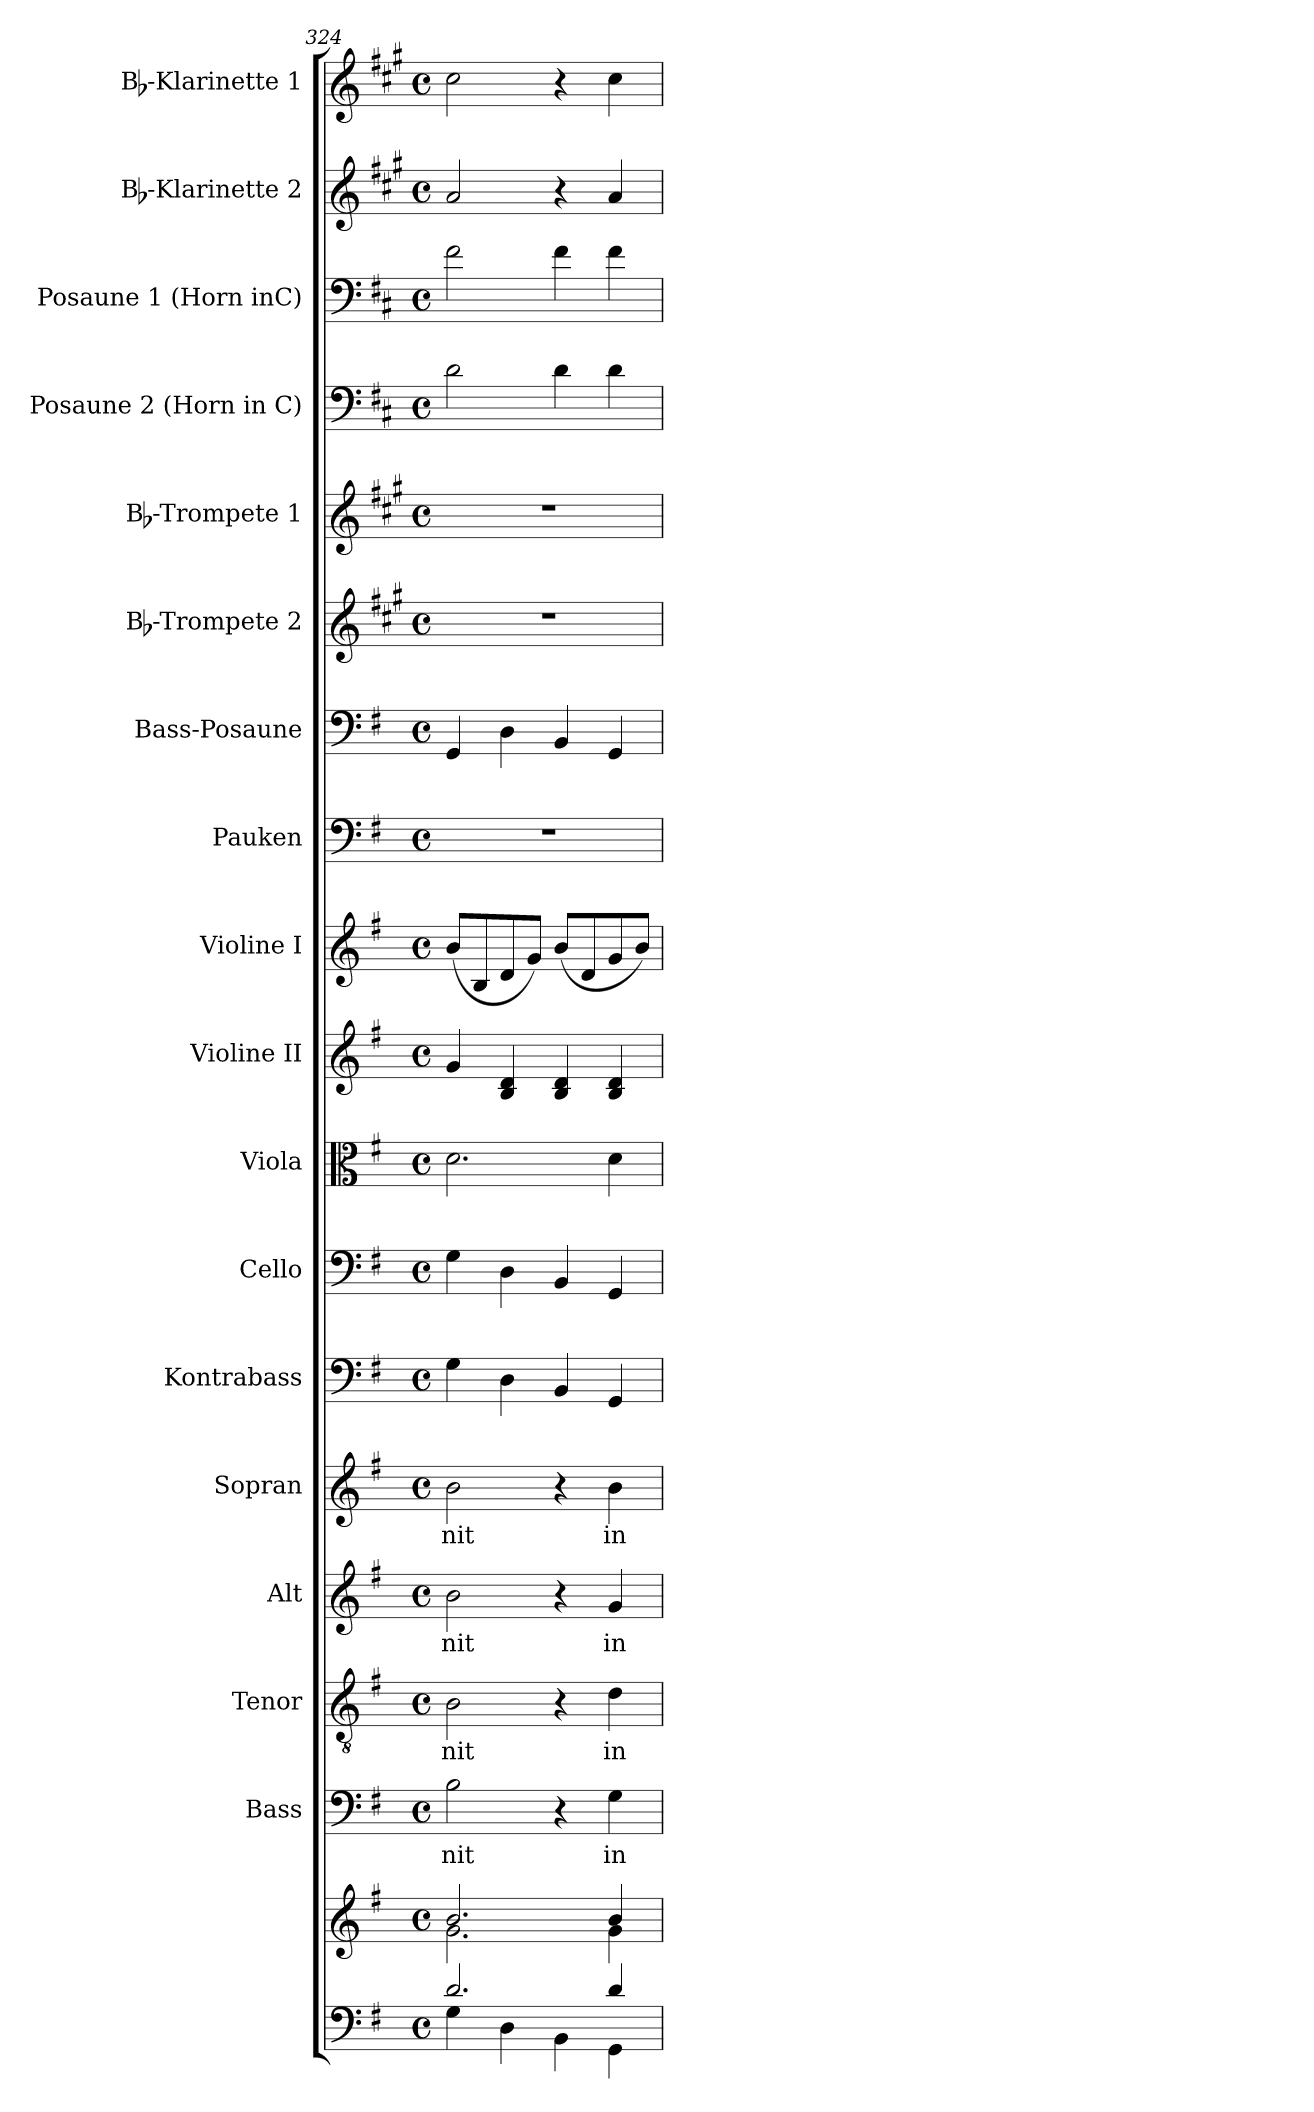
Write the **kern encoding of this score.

**kern	**kern	**kern	**text	**kern	**text	**kern	**text	**kern	**text	**kern	**kern	**kern	**kern	**kern	**kern	**kern	**kern	**kern	**kern	**kern	**kern	**kern
*part18	*part18	*part17	*part17	*part16	*part16	*part15	*part15	*part14	*part14	*part13	*part12	*part11	*part10	*part9	*part8	*part7	*part6	*part5	*part4	*part3	*part2	*part1
*staff19	*staff18	*staff17	*staff17	*staff16	*staff16	*staff15	*staff15	*staff14	*staff14	*staff13	*staff12	*staff11	*staff10	*staff9	*staff8	*staff7	*staff6	*staff5	*staff4	*staff3	*staff2	*staff1
*	*	*I"Bass	*	*I"Tenor	*	*I"Alt	*	*I"Sopran	*	*I"Kontrabass	*I"Cello	*I"Viola	*I"Violine II	*I"Violine I	*I"Pauken	*I"Bass-Posaune	*I"Bb-Trompete 2	*I"Bb-Trompete 1	*I"Posaune 2 (Horn in C)	*I"Posaune 1 (Horn inC)	*I"Bb-Klarinette 2	*I"Bb-Klarinette 1
*	*	*I'B.	*	*I'T.	*	*I'A.	*	*I'S.	*	*I'Kb.	*	*I'Vla.	*I'Vl. II	*I'Vl. I	*I'Pk.	*I'B-Pos.	*I'Bb Trp. 2	*I'Bb Trp. 1	*I'Pos. 2	*I'Pos. 1	*I'Bb Kl. 2	*I'Bb Kl. 1
!!LO:PB:g=z
*clefF4	*clefG2	*clefF4	*	*clefGv2	*	*clefG2	*	*clefG2	*	*clefF4	*clefF4	*clefC3	*clefG2	*clefG2	*clefF4	*clefF4	*clefG2	*clefG2	*clefF4	*clefF4	*clefG2	*clefG2
*	*	*	*	*	*	*	*	*	*	*ITrd7c12	*	*	*	*	*	*	*ITrd1c2	*ITrd1c2	*ITrd4c7	*ITrd4c7	*ITrd1c2	*ITrd1c2
*k[f#]	*k[f#]	*k[f#]	*	*k[f#]	*	*k[f#]	*	*k[f#]	*	*k[f#]	*k[f#]	*k[f#]	*k[f#]	*k[f#]	*k[f#]	*k[f#]	*k[f#]	*k[f#]	*k[f#]	*k[f#]	*k[f#]	*k[f#]
*G:	*G:	*G:	*	*G:	*	*G:	*	*G:	*	*G:	*G:	*G:	*G:	*G:	*G:	*G:	*G:	*G:	*G:	*G:	*G:	*G:
*M4/4	*M4/4	*M4/4	*	*M4/4	*	*M4/4	*	*M4/4	*	*M4/4	*M4/4	*M4/4	*M4/4	*M4/4	*M4/4	*M4/4	*M4/4	*M4/4	*M4/4	*M4/4	*M4/4	*M4/4
*met(c)	*met(c)	*met(c)	*	*met(c)	*	*met(c)	*	*met(c)	*	*met(c)	*met(c)	*met(c)	*met(c)	*met(c)	*met(c)	*met(c)	*met(c)	*met(c)	*met(c)	*met(c)	*met(c)	*met(c)
=324	=324	=324	=324	=324	=324	=324	=324	=324	=324	=324	=324	=324	=324	=324	=324	=324	=324	=324	=324	=324	=324	=324
*^	*^	*	*	*	*	*	*	*	*	*	*	*	*	*	*	*	*	*	*	*	*	*
!	!	!	!	!	!LO:LY:b	!	!LO:LY:b	!	!LO:LY:b	!	!LO:LY:b	!	!	!	!	!	!	!	!	!	!	!	!	!
2.d/	4G\	2.b/	2.g\	2B\	-nit	2B\	-nit	2b\	-nit	2b\	-nit	4GG\	4G\	2.d\	4g/	(<8b/L	1r	4GG/	1r	1r	2G\	2B\	2g/	2b\
.	.	.	.	.	.	.	.	.	.	.	.	.	.	.	.	8B/	.	.	.	.	.	.	.	.
.	4D\	.	.	.	.	.	.	.	.	.	.	4DD\	4D\	.	4B/ 4d/	8d/	.	4D\	.	.	.	.	.	.
.	.	.	.	.	.	.	.	.	.	.	.	.	.	.	.	8g/J)	.	.	.	.	.	.	.	.
.	4BB\	.	.	4r	.	4r	.	4r	.	4r	.	4BBB/	4BB/	.	4B/ 4d/	(<8b/L	.	4BB/	.	.	4G\	4B\	4r	4r
.	.	.	.	.	.	.	.	.	.	.	.	.	.	.	.	8d/	.	.	.	.	.	.	.	.
!	!	!	!	!	!LO:LY:b	!	!LO:LY:b	!	!LO:LY:b	!	!LO:LY:b	!	!	!	!	!	!	!	!	!	!	!	!	!
4d/	4GG\	4b/	4g\	4G\	in	4d\	in	4g/	in	4b\	in	4GGG/	4GG/	4d\	4B/ 4d/	8g/	.	4GG/	.	.	4G\	4B\	4g/	4b\
.	.	.	.	.	.	.	.	.	.	.	.	.	.	.	.	8b/J)	.	.	.	.	.	.	.	.
*v	*v	*	*	*	*	*	*	*	*	*	*	*	*	*	*	*	*	*	*	*	*	*	*	*
*	*v	*v	*	*	*	*	*	*	*	*	*	*	*	*	*	*	*	*	*	*	*	*	*
=	=	=	=	=	=	=	=	=	=	=	=	=	=	=	=	=	=	=	=	=	=	=
*-	*-	*-	*-	*-	*-	*-	*-	*-	*-	*-	*-	*-	*-	*-	*-	*-	*-	*-	*-	*-	*-	*-
